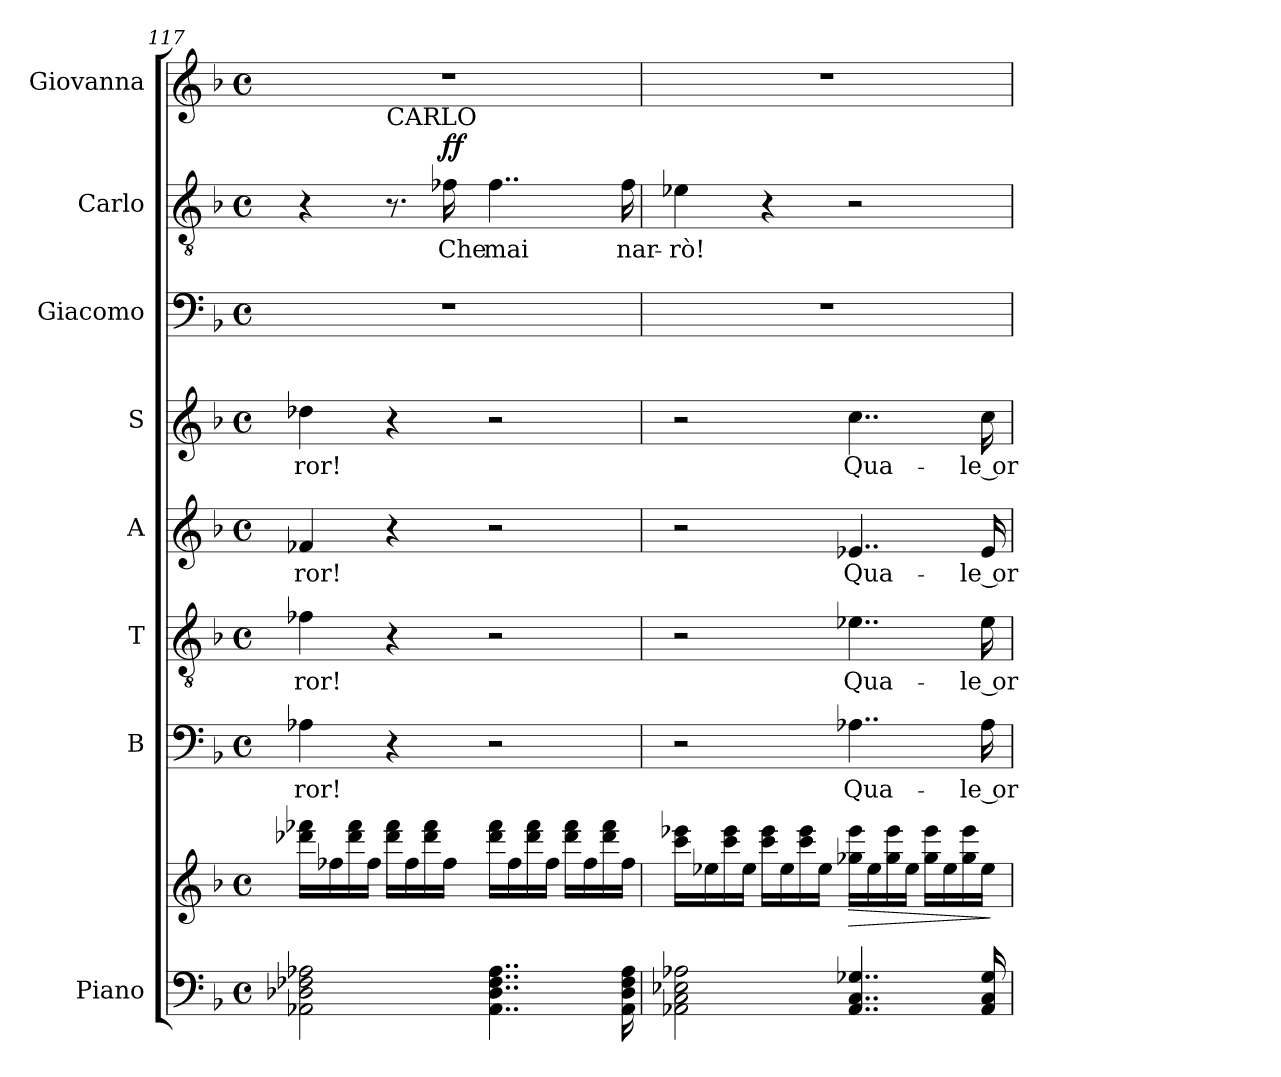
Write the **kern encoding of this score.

**kern	**kern	**dynam	**kern	**text	**kern	**text	**kern	**text	**kern	**text	**kern	**kern	**text	**dynam	**kern
*part8	*part8	*part8	*part7	*part7	*part6	*part6	*part5	*part5	*part4	*part4	*part3	*part2	*part2	*part2	*part1
*staff9	*staff8	*staff8/9	*staff7	*staff7	*staff6	*staff6	*staff5	*staff5	*staff4	*staff4	*staff3	*staff2	*staff2	*staff2	*staff1
*I"Piano	*	*	*I"B	*	*I"T	*	*I"A	*	*I"S	*	*I"Giacomo	*I"Carlo	*	*	*I"Giovanna
*I'Pno	*	*	*I'B	*	*I'T	*	*I'A	*	*I'S	*	*	*	*	*	*
!!LO:PB:g=z
*clefF4	*clefG2	*	*clefF4	*	*clefGv2	*	*clefG2	*	*clefG2	*	*clefF4	*clefGv2	*	*	*clefG2
*k[b-]	*k[b-]	*	*k[b-]	*	*k[b-]	*	*k[b-]	*	*k[b-]	*	*k[b-]	*k[b-]	*	*	*k[b-]
*M4/4	*M4/4	*	*M4/4	*	*M4/4	*	*M4/4	*	*M4/4	*	*M4/4	*M4/4	*	*	*M4/4
*met(c)	*met(c)	*	*met(c)	*	*met(c)	*	*met(c)	*	*met(c)	*	*met(c)	*met(c)	*	*	*met(c)
=117	=117	=117	=117	=117	=117	=117	=117	=117	=117	=117	=117	=117	=117	=117	=117
!	!	!	!	!LO:LY:b	!	!LO:LY:b	!	!LO:LY:b	!	!LO:LY:b	!	!	!	!	!
2AA-X\ 2D-X\ 2F-X\ 2A-X\	16ddd-X\ 16fff-X\LL	.	4A-X\	-ror!	4f-X\	-ror!	4f-X/	-ror!	4dd-X\	-ror!	1r	4r	.	.	1r
.	16ff-X\	.	.	.	.	.	.	.	.	.	.	.	.	.	.
.	16ddd-\ 16fff-\	.	.	.	.	.	.	.	.	.	.	.	.	.	.
.	16ff-\JJ	.	.	.	.	.	.	.	.	.	.	.	.	.	.
!	!	!	!	!	!	!	!	!	!	!	!	!LO:TX:a:t=CARLO	!	!	!
.	16ddd-\ 16fff-\LL	.	4r	.	4r	.	4r	.	4r	.	.	8.r	.	.	.
.	16ff-\	.	.	.	.	.	.	.	.	.	.	.	.	.	.
.	16ddd-\ 16fff-\	.	.	.	.	.	.	.	.	.	.	.	.	.	.
!	!	!	!	!	!	!	!	!	!	!	!	!	!LO:LY:b	!LO:DY:a	!
.	16ff-\JJ	.	.	.	.	.	.	.	.	.	.	16f-X\	Che	ff	.
!	!	!	!	!	!	!	!	!	!	!	!	!	!LO:LY:b	!	!
4..AA-\ 4..D-\ 4..F-\ 4..A-\	16ddd-\ 16fff-\LL	.	2r	.	2r	.	2r	.	2r	.	.	4..f-\	mai	.	.
.	16ff-\	.	.	.	.	.	.	.	.	.	.	.	.	.	.
.	16ddd-\ 16fff-\	.	.	.	.	.	.	.	.	.	.	.	.	.	.
.	16ff-\JJ	.	.	.	.	.	.	.	.	.	.	.	.	.	.
.	16ddd-\ 16fff-\LL	.	.	.	.	.	.	.	.	.	.	.	.	.	.
.	16ff-\	.	.	.	.	.	.	.	.	.	.	.	.	.	.
.	16ddd-\ 16fff-\	.	.	.	.	.	.	.	.	.	.	.	.	.	.
!	!	!	!	!	!	!	!	!	!	!	!	!	!LO:LY:b	!	!
16AA-\ 16D-\ 16F-\ 16A-\	16ff-\JJ	.	.	.	.	.	.	.	.	.	.	16f-\	nar-	.	.
=118	=118	=118	=118	=118	=118	=118	=118	=118	=118	=118	=118	=118	=118	=118	=118
!	!	!	!	!	!	!	!	!	!	!	!	!	!LO:LY:b	!	!
2AA-X\ 2C\ 2E-X\ 2A-X\	16ccc\ 16eee-X\LL	.	2r	.	2r	.	2r	.	2r	.	1r	4e-X\	-rò!	.	1r
.	16ee-X\	.	.	.	.	.	.	.	.	.	.	.	.	.	.
.	16ccc\ 16eee-\	.	.	.	.	.	.	.	.	.	.	.	.	.	.
.	16ee-\JJ	.	.	.	.	.	.	.	.	.	.	.	.	.	.
.	16ccc\ 16eee-\LL	.	.	.	.	.	.	.	.	.	.	4r	.	.	.
.	16ee-\	.	.	.	.	.	.	.	.	.	.	.	.	.	.
.	16ccc\ 16eee-\	.	.	.	.	.	.	.	.	.	.	.	.	.	.
.	16ee-\JJ	.	.	.	.	.	.	.	.	.	.	.	.	.	.
!	!	!LO:HP:b	!	!LO:LY:b	!	!LO:LY:b	!	!LO:LY:b	!	!LO:LY:b	!	!	!	!	!
4..AA-/ 4..C/ 4..G-X/	16gg-X\ 16eee-\LL	>	4..A-X\	Qua-	4..e-X\	Qua-	4..e-X/	Qua-	4..cc\	Qua-	.	2r	.	.	.
.	16ee-\	.	.	.	.	.	.	.	.	.	.	.	.	.	.
.	16gg-\ 16eee-\	.	.	.	.	.	.	.	.	.	.	.	.	.	.
.	16ee-\JJ	.	.	.	.	.	.	.	.	.	.	.	.	.	.
.	16gg-\ 16eee-\LL	.	.	.	.	.	.	.	.	.	.	.	.	.	.
.	16ee-\	.	.	.	.	.	.	.	.	.	.	.	.	.	.
.	16gg-\ 16eee-\	.	.	.	.	.	.	.	.	.	.	.	.	.	.
!	!	!	!	!LO:LY:b	!	!LO:LY:b	!	!LO:LY:b	!	!LO:LY:b	!	!	!	!	!
16AA-/ 16C/ 16G-/	16ee-\JJ	.	16A-\	-le or-	16e-\	-le or-	16e-/	-le or-	16cc\	-le or-	.	.	.	.	.
.	.	]	.	.	.	.	.	.	.	.	.	.	.	.	.
=	=	=	=	=	=	=	=	=	=	=	=	=	=	=	=
*-	*-	*-	*-	*-	*-	*-	*-	*-	*-	*-	*-	*-	*-	*-	*-
